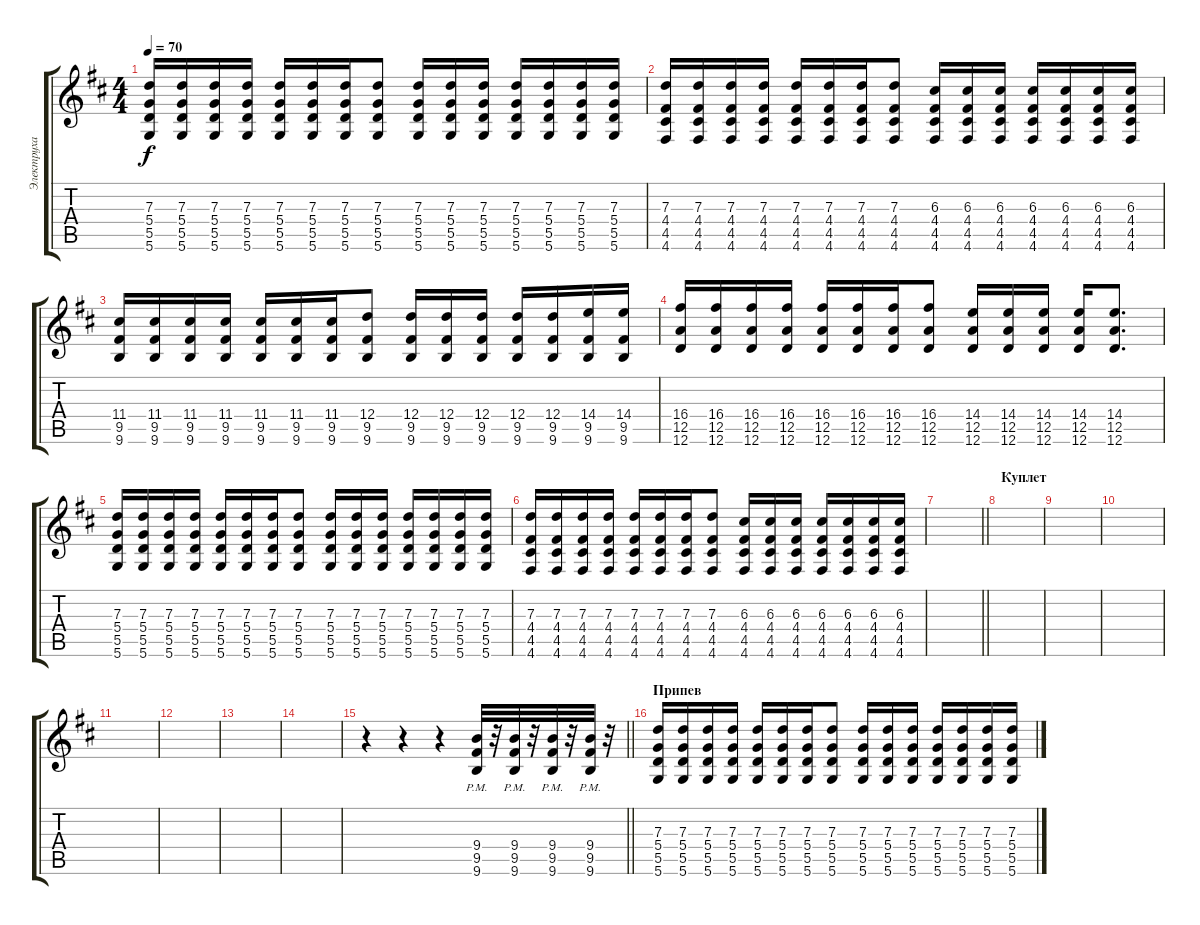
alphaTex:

\track ("Электруха" "Электруха") {instrument distortionguitar}
\staff {score tabs}
\tuning (E4 B3 G3 D3 A2 D2) {hide}
\ts (4 4)
\tempo 70
\clef g2
\ks bminor
(7.3 5.4 5.5 5.6).16{dy f} (7.3 5.4 5.5 5.6).16 (7.3 5.4 5.5 5.6).16 (7.3 5.4 5.5 5.6).16 (7.3 5.4 5.5 5.6).16 (7.3 5.4 5.5 5.6).16 (7.3 5.4 5.5 5.6).16 (7.3 5.4 5.5 5.6).8 (7.3 5.4 5.5 5.6).16 (7.3 5.4 5.5 5.6).16 (7.3 5.4 5.5 5.6).16 (7.3 5.4 5.5 5.6).16 (7.3 5.4 5.5 5.6).16 (7.3 5.4 5.5 5.6).16 (7.3 5.4 5.5 5.6).16 |
(7.3 4.4 4.5 4.6).16 (7.3 4.4 4.5 4.6).16 (7.3 4.4 4.5 4.6).16 (7.3 4.4 4.5 4.6).16 (7.3 4.4 4.5 4.6).16 (7.3 4.4 4.5 4.6).16 (7.3 4.4 4.5 4.6).16 (7.3 4.4 4.5 4.6).8 (6.3 4.4 4.5 4.6).16 (6.3 4.4 4.5 4.6).16 (6.3 4.4 4.5 4.6).16 (6.3 4.4 4.5 4.6).16 (6.3 4.4 4.5 4.6).16 (6.3 4.4 4.5 4.6).16 (6.3 4.4 4.5 4.6).16 |
(11.4 9.5 9.6).16 (11.4 9.5 9.6).16 (11.4 9.5 9.6).16 (11.4 9.5 9.6).16 (11.4 9.5 9.6).16 (11.4 9.5 9.6).16 (11.4 9.5 9.6).16 (12.4 9.5 9.6).8 (12.4 9.5 9.6).16 (12.4 9.5 9.6).16 (12.4 9.5 9.6).16 (12.4 9.5 9.6).16 (12.4 9.5 9.6).16 (14.4 9.5 9.6).16 (14.4 9.5 9.6).16 |
(16.4 12.5 12.6).16 (16.4 12.5 12.6).16 (16.4 12.5 12.6).16 (16.4 12.5 12.6).16 (16.4 12.5 12.6).16 (16.4 12.5 12.6).16 (16.4 12.5 12.6).16 (16.4 12.5 12.6).8 (14.4 12.5 12.6).16 (14.4 12.5 12.6).16 (14.4 12.5 12.6).16 (14.4 12.5 12.6).16 (14.4 12.5 12.6).8{d} |
(7.3 5.4 5.5 5.6).16 (7.3 5.4 5.5 5.6).16 (7.3 5.4 5.5 5.6).16 (7.3 5.4 5.5 5.6).16 (7.3 5.4 5.5 5.6).16 (7.3 5.4 5.5 5.6).16 (7.3 5.4 5.5 5.6).16 (7.3 5.4 5.5 5.6).8 (7.3 5.4 5.5 5.6).16 (7.3 5.4 5.5 5.6).16 (7.3 5.4 5.5 5.6).16 (7.3 5.4 5.5 5.6).16 (7.3 5.4 5.5 5.6).16 (7.3 5.4 5.5 5.6).16 (7.3 5.4 5.5 5.6).16 |
(7.3 4.4 4.5 4.6).16 (7.3 4.4 4.5 4.6).16 (7.3 4.4 4.5 4.6).16 (7.3 4.4 4.5 4.6).16 (7.3 4.4 4.5 4.6).16 (7.3 4.4 4.5 4.6).16 (7.3 4.4 4.5 4.6).16 (7.3 4.4 4.5 4.6).8 (6.3 4.4 4.5 4.6).16 (6.3 4.4 4.5 4.6).16 (6.3 4.4 4.5 4.6).16 (6.3 4.4 4.5 4.6).16 (6.3 4.4 4.5 4.6).16 (6.3 4.4 4.5 4.6).16 (6.3 4.4 4.5 4.6).16 |
\barLineRight lightlight
|
\section ("" "Куплет")
|
|
|
|
|
|
|
\barLineRight lightlight
r.4 r.4 r.4 (9.4{pm} 9.5{pm} 9.6{pm}).32 r.32 (9.4{pm} 9.5{pm} 9.6{pm}).32 r.32 (9.4{pm} 9.5{pm} 9.6{pm}).32 r.32 (9.4{pm} 9.5{pm} 9.6{pm}).32 r.32 |
\section ("" "Припев")
(7.3 5.4 5.5 5.6).16 (7.3 5.4 5.5 5.6).16 (7.3 5.4 5.5 5.6).16 (7.3 5.4 5.5 5.6).16 (7.3 5.4 5.5 5.6).16 (7.3 5.4 5.5 5.6).16 (7.3 5.4 5.5 5.6).16 (7.3 5.4 5.5 5.6).8 (7.3 5.4 5.5 5.6).16 (7.3 5.4 5.5 5.6).16 (7.3 5.4 5.5 5.6).16 (7.3 5.4 5.5 5.6).16 (7.3 5.4 5.5 5.6).16 (7.3 5.4 5.5 5.6).16 (7.3 5.4 5.5 5.6).16
